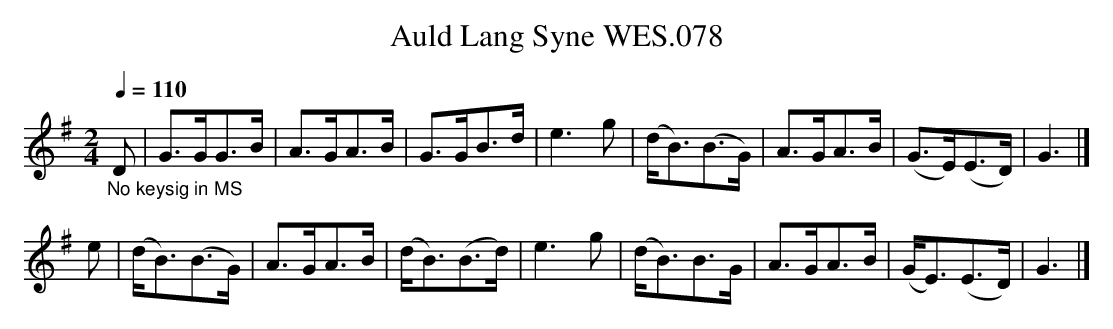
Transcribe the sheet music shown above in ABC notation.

X:1
T:Auld Lang Syne WES.078
M:2/4
L:1/8
Q:1/4=110
K:G
"_No keysig in MS"D|G>GG>B|A>GA>B|G>GB>d|e3g|(d<B)(B>G)|A>GA>B|(G>E)(E>D)|G3|]
e|(d<B)(B>G)|A>GA>B|(d<B)(B>d)|e3g|(d<B)B>G|A>GA>B|(G<E)(E>D)|G3|]
